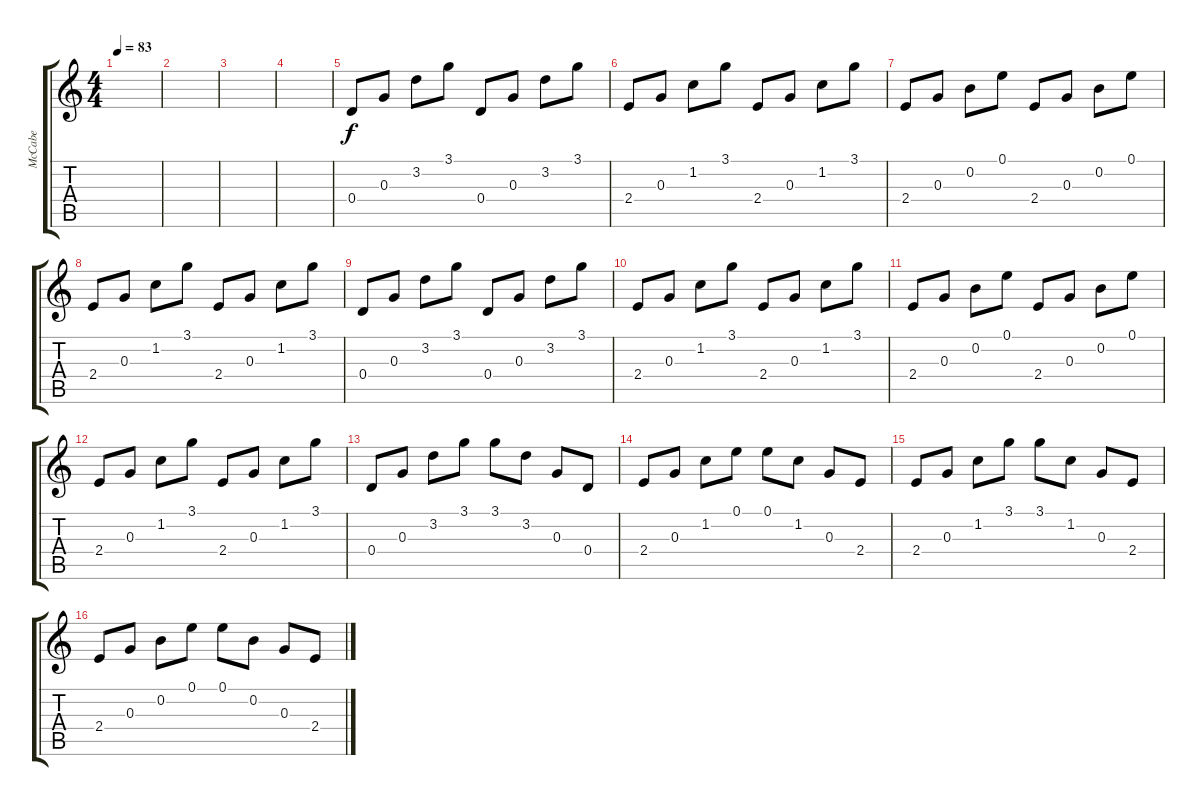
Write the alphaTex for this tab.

\track ("McCabe" "McCabe") {instrument acousticguitarsteel}
\staff {score tabs}
\tuning (E4 B3 G3 D3 A2 E2) {hide}
\ts (4 4)
\tempo 83
\clef g2
\ks c
|
|
|
|
0.4.8 0.3.8 3.2.8 3.1.8 0.4.8 0.3.8 3.2.8 3.1.8 |
2.4.8 0.3.8 1.2.8 3.1.8 2.4.8 0.3.8 1.2.8 3.1.8 |
2.4.8 0.3.8 0.2.8 0.1.8 2.4.8 0.3.8 0.2.8 0.1.8 |
2.4.8 0.3.8 1.2.8 3.1.8 2.4.8 0.3.8 1.2.8 3.1.8 |
0.4.8 0.3.8 3.2.8 3.1.8 0.4.8 0.3.8 3.2.8 3.1.8 |
2.4.8 0.3.8 1.2.8 3.1.8 2.4.8 0.3.8 1.2.8 3.1.8 |
2.4.8 0.3.8 0.2.8 0.1.8 2.4.8 0.3.8 0.2.8 0.1.8 |
2.4.8 0.3.8 1.2.8 3.1.8 2.4.8 0.3.8 1.2.8 3.1.8 |
0.4.8 0.3.8 3.2.8 3.1.8 3.1.8 3.2.8 0.3.8 0.4.8 |
2.4.8 0.3.8 1.2.8 0.1.8 0.1.8 1.2.8 0.3.8 2.4.8 |
2.4.8 0.3.8 1.2.8 3.1.8 3.1.8 1.2.8 0.3.8 2.4.8 |
2.4.8 0.3.8 0.2.8 0.1.8 0.1.8 0.2.8 0.3.8 2.4.8
